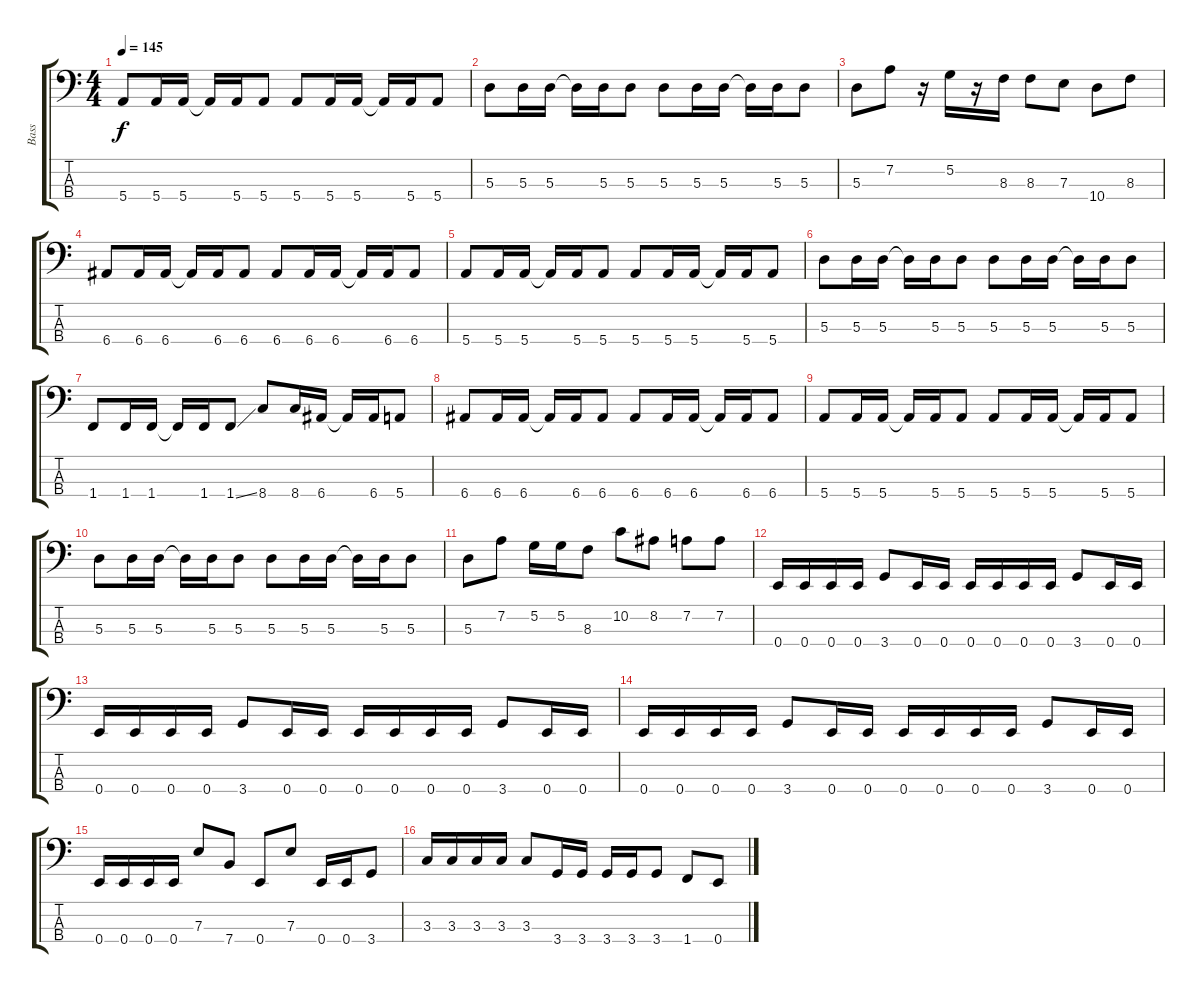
\track ("Bass" "Bass") {instrument electricbasspick}
\staff {score tabs}
\tuning (G2 D2 A1 E1) {hide}
\ts (4 4)
\tempo 145
\clef f4
\ks c
5.4.8{dy f} 5.4.16 5.4.16 5.4{t}.16 5.4.16 5.4.8 5.4.8 5.4.16 5.4.16 5.4{t}.16 5.4.16 5.4.8 |
5.3.8 5.3.16 5.3.16 5.3{t}.16 5.3.16 5.3.8 5.3.8 5.3.16 5.3.16 5.3{t}.16 5.3.16 5.3.8 |
5.3.8 7.2.8 r.16 5.2.16 r.16 8.3.16 8.3.8 7.3.8 10.4.8 8.3.8 |
6.4.8 6.4.16 6.4.16 6.4{t}.16 6.4.16 6.4.8 6.4.8 6.4.16 6.4.16 6.4{t}.16 6.4.16 6.4.8 |
5.4.8 5.4.16 5.4.16 5.4{t}.16 5.4.16 5.4.8 5.4.8 5.4.16 5.4.16 5.4{t}.16 5.4.16 5.4.8 |
5.3.8 5.3.16 5.3.16 5.3{t}.16 5.3.16 5.3.8 5.3.8 5.3.16 5.3.16 5.3{t}.16 5.3.16 5.3.8 |
1.4.8 1.4.16 1.4.16 1.4{t}.16 1.4.16 1.4{ss}.8 8.4.8 8.4.16 6.4.16 6.4{t}.16 6.4.16 5.4.8 |
6.4.8 6.4.16 6.4.16 6.4{t}.16 6.4.16 6.4.8 6.4.8 6.4.16 6.4.16 6.4{t}.16 6.4.16 6.4.8 |
5.4.8 5.4.16 5.4.16 5.4{t}.16 5.4.16 5.4.8 5.4.8 5.4.16 5.4.16 5.4{t}.16 5.4.16 5.4.8 |
5.3.8 5.3.16 5.3.16 5.3{t}.16 5.3.16 5.3.8 5.3.8 5.3.16 5.3.16 5.3{t}.16 5.3.16 5.3.8 |
5.3.8 7.2.8 5.2.16 5.2.16 8.3.8 10.2.8 8.2.8 7.2.8 7.2.8 |
0.4.16 0.4.16 0.4.16 0.4.16 3.4.8 0.4.16 0.4.16 0.4.16 0.4.16 0.4.16 0.4.16 3.4.8 0.4.16 0.4.16 |
0.4.16 0.4.16 0.4.16 0.4.16 3.4.8 0.4.16 0.4.16 0.4.16 0.4.16 0.4.16 0.4.16 3.4.8 0.4.16 0.4.16 |
0.4.16 0.4.16 0.4.16 0.4.16 3.4.8 0.4.16 0.4.16 0.4.16 0.4.16 0.4.16 0.4.16 3.4.8 0.4.16 0.4.16 |
0.4.16 0.4.16 0.4.16 0.4.16 7.3.8 7.4.8 0.4.8 7.3.8 0.4.16 0.4.16 3.4.8 |
3.3.16 3.3.16 3.3.16 3.3.16 3.3.8 3.4.16 3.4.16 3.4.16 3.4.16 3.4.8 1.4.8 0.4.8
